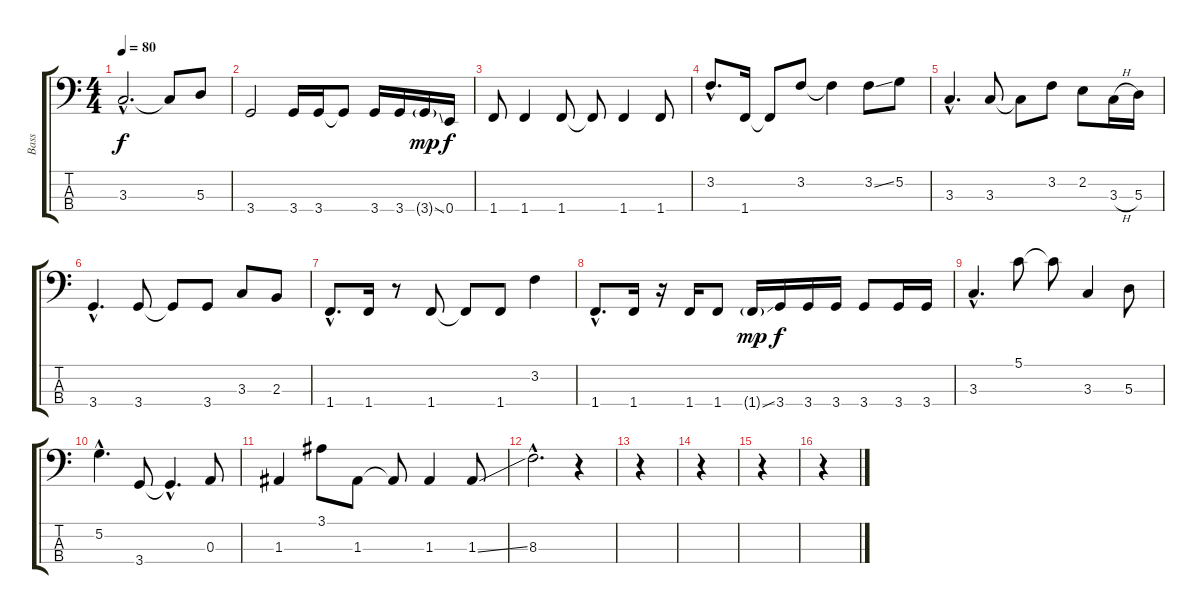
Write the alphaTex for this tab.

\track ("Bass" "Bass") {instrument electricbassfinger}
\staff {score tabs}
\tuning (G2 D2 A1 E1) {hide}
\ts (4 4)
\tempo 80
\clef f4
\ks c
3.3{hac}.2{d dy f} 3.3{t}.8 5.3.8 |
3.4.2 3.4.16 3.4.16 3.4{t}.8 3.4.16 3.4.16 3.4{ss g}.16{dy mp} 0.4.16{dy f} |
1.4.8 1.4.4 1.4.8 1.4{t}.8 1.4.4 1.4.8 |
3.2{hac}.8{d} 1.4.16 1.4{t}.8 3.2.8 3.2{t}.4 3.2{ss}.8 5.2.8 |
3.3{hac}.4{d} 3.3.8 3.3{t}.8 3.2.8 2.2.8 3.3{h}.16 5.3.16 |
3.4{hac}.4{d} 3.4.8 3.4{t}.8 3.4.8 3.3.8 2.3.8 |
1.4{hac}.8{d} 1.4.16 r.8 1.4.8 1.4{t}.8 1.4.8 3.2.4 |
1.4{hac}.8{d} 1.4.16 r.16 1.4.16 1.4.8 1.4{ss g}.16{dy mp} 3.4.16{dy f} 3.4.16 3.4.16 3.4.8 3.4.16 3.4.16 |
3.3{hac}.4{d} 5.1.8 5.1{t}.8 3.3.4 5.3.8 |
5.2{hac}.4{d} 3.4.8 3.4{hac t}.4{d} 0.3.8 |
1.3.4 3.1.8 1.3.8 1.3{t}.8 1.3.4 1.3{ss}.8 |
8.3{hac}.2{d} r.4 |
r.4 |
r.4 |
r.4 |
r.4
